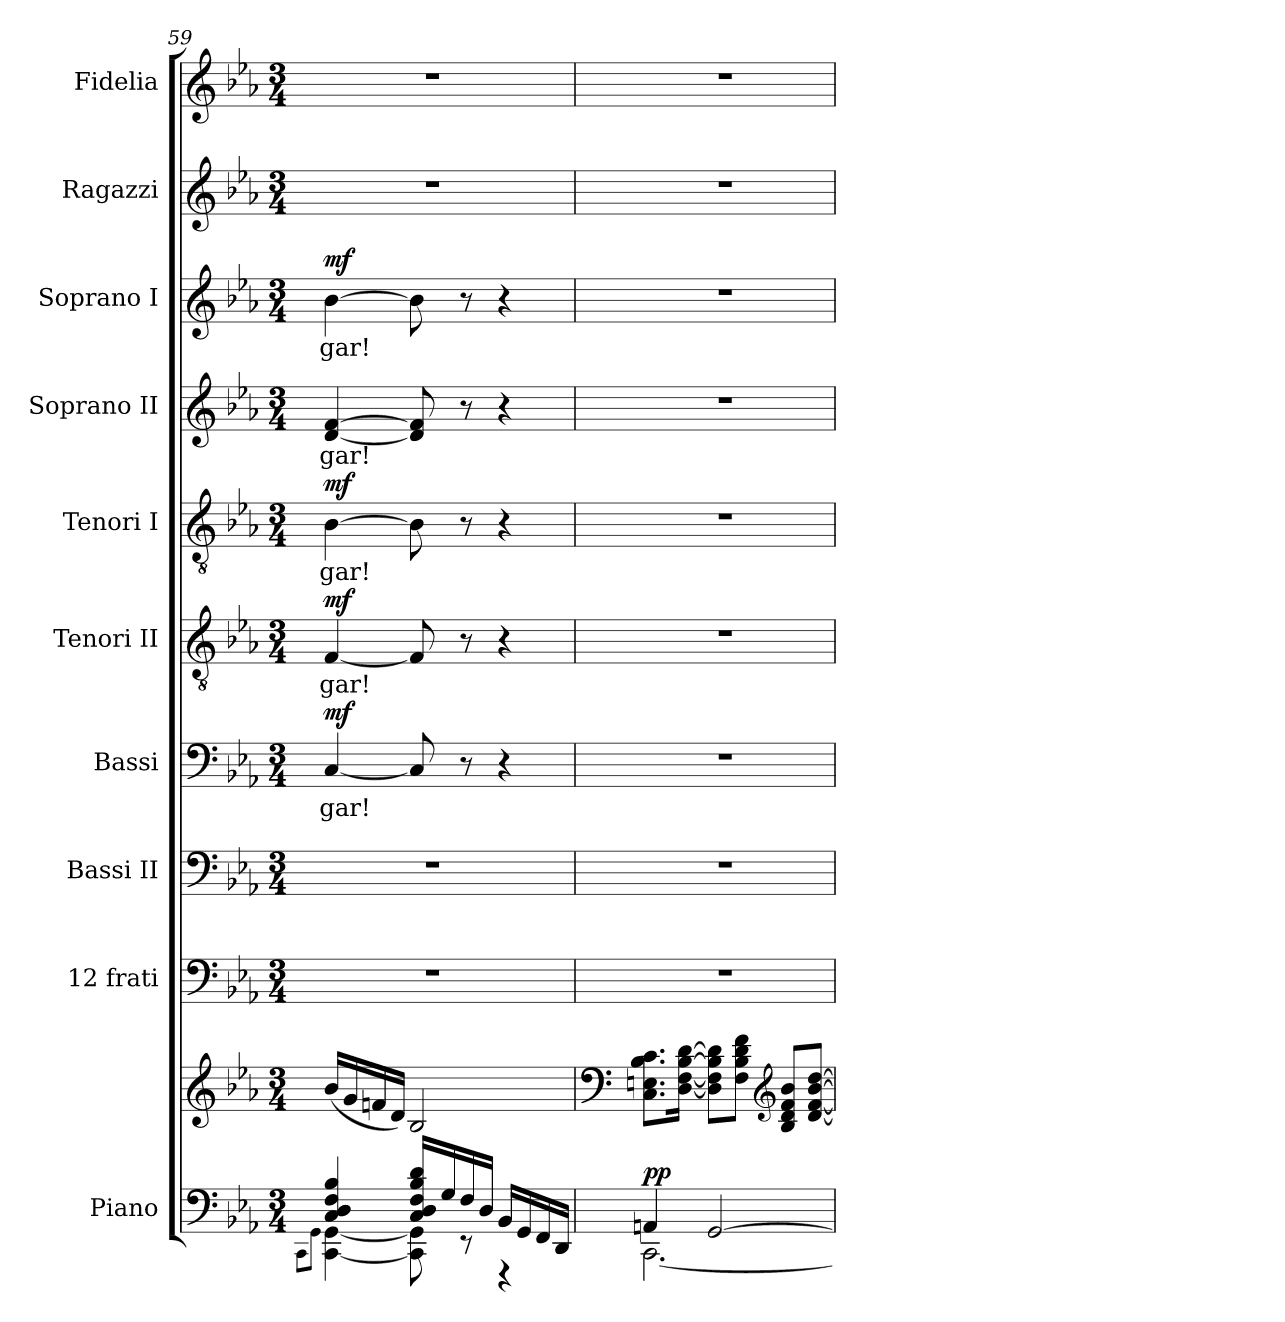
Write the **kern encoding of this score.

**kern	**kern	**dynam	**kern	**kern	**kern	**text	**dynam	**kern	**text	**dynam	**kern	**text	**dynam	**kern	**text	**dynam	**kern	**text	**dynam	**kern	**kern
*part10	*part10	*part10	*part9	*part8	*part7	*part7	*part7	*part6	*part6	*part6	*part5	*part5	*part5	*part4	*part4	*part4	*part3	*part3	*part3	*part2	*part1
*staff11	*staff10	*staff10/11	*staff9	*staff8	*staff7	*staff7	*staff7	*staff6	*staff6	*staff6	*staff5	*staff5	*staff5	*staff4	*staff4	*staff4	*staff3	*staff3	*staff3	*staff2	*staff1
*I"Piano	*	*	*I"12 frati	*I"Bassi II	*I"Bassi	*	*	*I"Tenori II	*	*	*I"Tenori I	*	*	*I"Soprano II	*	*	*I"Soprano I	*	*	*I"Ragazzi	*I"Fidelia
*I'Pno.	*	*	*I'12 f.	*I'B.II	*I'B.	*	*	*I'T.II	*	*	*I'T.I	*	*	*I'S.II	*	*	*I'S.I	*	*	*I'Rzi.	*I'F.
*clefF4	*clefG2	*	*clefF4	*clefF4	*clefF4	*	*	*clefGv2	*	*	*clefGv2	*	*	*clefG2	*	*	*clefG2	*	*	*clefG2	*clefG2
*k[b-e-a-]	*k[b-e-a-]	*	*k[b-e-a-]	*k[b-e-a-]	*k[b-e-a-]	*	*	*k[b-e-a-]	*	*	*k[b-e-a-]	*	*	*k[b-e-a-]	*	*	*k[b-e-a-]	*	*	*k[b-e-a-]	*k[b-e-a-]
*M3/4	*M3/4	*	*M3/4	*M3/4	*M3/4	*	*	*M3/4	*	*	*M3/4	*	*	*M3/4	*	*	*M3/4	*	*	*M3/4	*M3/4
=59	=59	=59	=59	=59	=59	=59	=59	=59	=59	=59	=59	=59	=59	=59	=59	=59	=59	=59	=59	=59	=59
*^	*	*	*	*	*	*	*	*	*	*	*	*	*	*	*	*	*	*	*	*	*
.	8qCC\L	.	.	.	.	.	.	.	.	.	.	.	.	.	.	.	.	.	.	.	.	.
.	8qGG\J	.	.	.	.	.	.	.	.	.	.	.	.	.	.	.	.	.	.	.	.	.
!	!	!	!	!	!	!	!LO:LY:b	!LO:DY:a	!	!LO:LY:b	!LO:DY:a	!	!LO:LY:b	!LO:DY:a	!	!LO:LY:b	!LO:DY:a	!	!LO:LY:b	!	!	!
!	!	!	!	!	!	!	!	!	!	!	!	!	!	!	!	!	!LO:DY:n=1:a	!	!	!LO:DY:a	!	!
4C/ 4D/ 4F/ 4B-/	[4CC\ [4GG\	(<16b-/LL	.	2.r	2.r	[4C/	-gar!	mf	[4F/	-gar!	mf	[4B-\	-gar!	mf	[4d/ [4f/	-gar!	mf mf	[4b-\	-gar!	mf	2.r	2.r
.	.	16g/	.	.	.	.	.	.	.	.	.	.	.	.	.	.	.	.	.	.	.	.
.	.	16fn/	.	.	.	.	.	.	.	.	.	.	.	.	.	.	.	.	.	.	.	.
.	.	16d/JJ)	.	.	.	.	.	.	.	.	.	.	.	.	.	.	.	.	.	.	.	.
16C/ 16D/ 16F/ 16B-/ 16d/LL	8CC\] 8GG\]	2B-/	.	.	.	8C/]	.	.	8F/]	.	.	8B-\]	.	.	8d/] 8f/]	.	.	8b-\]	.	.	.	.
16G/	.	.	.	.	.	.	.	.	.	.	.	.	.	.	.	.	.	.	.	.	.	.
16F/	8r	.	.	.	.	8r	.	.	8r	.	.	8r	.	.	8r	.	.	8r	.	.	.	.
16D/JJ	.	.	.	.	.	.	.	.	.	.	.	.	.	.	.	.	.	.	.	.	.	.
16BB-/LL	4r	.	.	.	.	4r	.	.	4r	.	.	4r	.	.	4r	.	.	4r	.	.	.	.
16GG/	.	.	.	.	.	.	.	.	.	.	.	.	.	.	.	.	.	.	.	.	.	.
16FF/	.	.	.	.	.	.	.	.	.	.	.	.	.	.	.	.	.	.	.	.	.	.
16DD/JJ	.	.	.	.	.	.	.	.	.	.	.	.	.	.	.	.	.	.	.	.	.	.
!!LO:LB:g=z
=60	=60	=60	=60	=60	=60	=60	=60	=60	=60	=60	=60	=60	=60	=60	=60	=60	=60	=60	=60	=60	=60	=60
*	*	*clefF4	*	*	*	*	*	*	*	*	*	*	*	*	*	*	*	*	*	*	*	*
!	!	!	!LO:DY:a=2	!	!	!	!	!	!	!	!	!	!	!	!	!	!	!	!	!	!	!
4AAn/	[2.CC\	8.C\ 8.En\ 8.B-\ 8.c\L	pp	2.r	2.r	2.r	.	.	2.r	.	.	2.r	.	.	2.r	.	.	2.r	.	.	2.r	2.r
.	.	[16D\ [16F\ [16B-\ [16d\Jk	.	.	.	.	.	.	.	.	.	.	.	.	.	.	.	.	.	.	.	.
[2GG/	.	8D\] 8F\] 8B-\] 8d\]L	.	.	.	.	.	.	.	.	.	.	.	.	.	.	.	.	.	.	.	.
.	.	8F\ 8B-\ 8d\ 8f\J	.	.	.	.	.	.	.	.	.	.	.	.	.	.	.	.	.	.	.	.
*	*	*clefG2	*	*	*	*	*	*	*	*	*	*	*	*	*	*	*	*	*	*	*	*
.	.	8B-/ 8d/ 8f/ 8b-/L	.	.	.	.	.	.	.	.	.	.	.	.	.	.	.	.	.	.	.	.
.	.	[8d/ [8f/ [8b-/ [8dd/J	.	.	.	.	.	.	.	.	.	.	.	.	.	.	.	.	.	.	.	.
*v	*v	*	*	*	*	*	*	*	*	*	*	*	*	*	*	*	*	*	*	*	*	*
=	=	=	=	=	=	=	=	=	=	=	=	=	=	=	=	=	=	=	=	=	=
*-	*-	*-	*-	*-	*-	*-	*-	*-	*-	*-	*-	*-	*-	*-	*-	*-	*-	*-	*-	*-	*-
